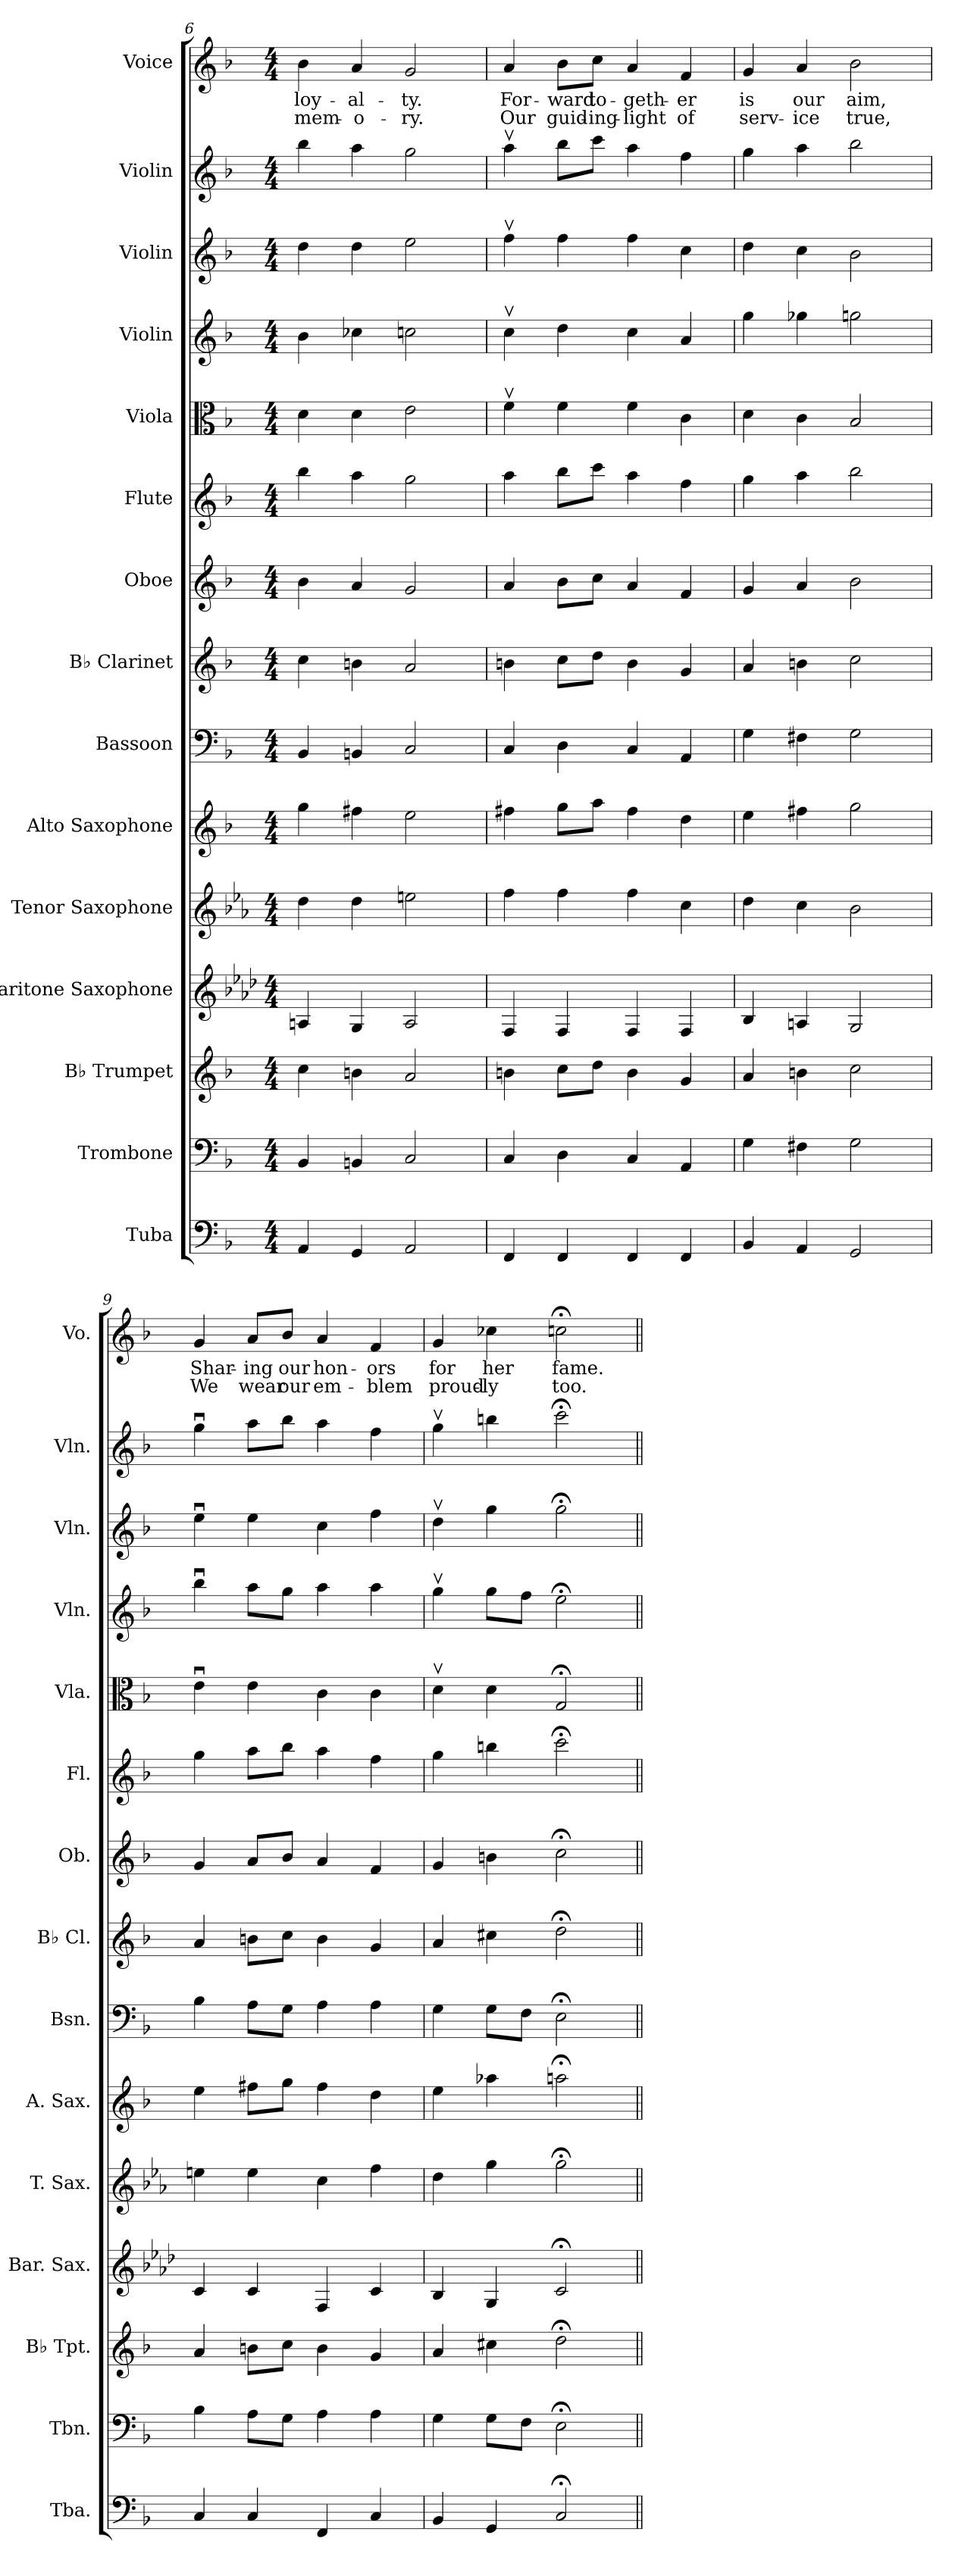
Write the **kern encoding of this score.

**kern	**kern	**kern	**kern	**kern	**kern	**kern	**kern	**kern	**kern	**kern	**kern	**kern	**kern	**kern	**text	**text
*part15	*part14	*part13	*part12	*part11	*part10	*part9	*part8	*part7	*part6	*part5	*part4	*part3	*part2	*part1	*part1	*part1
*staff15	*staff14	*staff13	*staff12	*staff11	*staff10	*staff9	*staff8	*staff7	*staff6	*staff5	*staff4	*staff3	*staff2	*staff1	*staff1	*staff1
*I"Tuba	*I"Trombone	*I"B♭ Trumpet	*I"Baritone Saxophone	*I"Tenor Saxophone	*I"Alto Saxophone	*I"Bassoon	*I"B♭ Clarinet	*I"Oboe	*I"Flute	*I"Viola	*I"Violin	*I"Violin	*I"Violin	*I"Voice	*	*
*I'Tba.	*I'Tbn.	*I'B♭ Tpt.	*I'Bar. Sax.	*I'T. Sax.	*I'A. Sax.	*I'Bsn.	*I'B♭ Cl.	*I'Ob.	*I'Fl.	*I'Vla.	*I'Vln.	*I'Vln.	*I'Vln.	*I'Vo.	*	*
*clefF4	*clefF4	*clefG2	*clefG2	*clefG2	*clefG2	*clefF4	*clefG2	*clefG2	*clefG2	*clefC3	*clefG2	*clefG2	*clefG2	*clefG2	*	*
*	*	*ITrd1c2	*ITrd12c21	*ITrd8c14	*ITrd5c9	*	*ITrd1c2	*	*	*	*	*	*	*	*	*
*k[b-]	*k[b-]	*k[b-e-a-]	*k[b-e-a-d-]	*k[b-e-a-]	*k[b-e-a-d-]	*k[b-]	*k[b-e-a-]	*k[b-]	*k[b-]	*k[b-]	*k[b-]	*k[b-]	*k[b-]	*k[b-]	*	*
*M4/4	*M4/4	*M4/4	*M4/4	*M4/4	*M4/4	*M4/4	*M4/4	*M4/4	*M4/4	*M4/4	*M4/4	*M4/4	*M4/4	*M4/4	*	*
=6	=6	=6	=6	=6	=6	=6	=6	=6	=6	=6	=6	=6	=6	=6	=6	=6
!	!	!	!	!	!	!	!	!	!	!	!	!	!	!	!LO:LY:b	!LO:LY:b
4AA/	4BB-/	4b-\	4AAn/	4d\	4b-\	4BB-/	4b-\	4b-\	4bb-\	4d\	4b-\	4dd\	4bb-\	4b-\	loy-	mem-
!	!	!	!	!	!	!	!	!	!	!	!	!	!	!	!LO:LY:b	!LO:LY:b
4GG/	4BBn/	4an\	4GG/	4d\	4an\	4BBn/	4an\	4a/	4aa\	4d\	4cc-X\	4dd\	4aa\	4a/	-al-	-o-
!	!	!	!	!	!	!	!	!	!	!	!	!	!	!	!LO:LY:b	!LO:LY:b
2AA/	2C/	2g/	2AA/	2en\	2g\	2C/	2g/	2g/	2gg\	2e\	2ccn\	2ee\	2gg\	2g/	-ty.	-ry.
=7	=7	=7	=7	=7	=7	=7	=7	=7	=7	=7	=7	=7	=7	=7	=7	=7
!	!	!	!	!	!	!	!	!	!	!	!	!	!	!	!LO:LY:b	!LO:LY:b
4FF/	4C/	4an\	4FF/	4f\	4an\	4C/	4an\	4a/	4aa\	4fv\	4ccv\	4ffv\	4aav\	4a/	For-	Our
!	!	!	!	!	!	!	!	!	!	!	!	!	!	!	!LO:LY:b	!LO:LY:b
4FF/	4D\	8b-\L	4FF/	4f\	8b-\L	4D\	8b-\L	8b-\L	8bb-\L	4f\	4dd\	4ff\	8bb-\L	8b-\L	-ward	guid-
!	!	!	!	!	!	!	!	!	!	!	!	!	!	!	!LO:LY:b	!LO:LY:b
.	.	8cc\J	.	.	8cc\J	.	8cc\J	8cc\J	8ccc\J	.	.	.	8ccc\J	8cc\J	to-	-ing-
!	!	!	!	!	!	!	!	!	!	!	!	!	!	!	!LO:LY:b	!LO:LY:b
4FF/	4C/	4a\	4FF/	4f\	4a\	4C/	4a\	4a/	4aa\	4f\	4cc\	4ff\	4aa\	4a/	-geth-	-light
!	!	!	!	!	!	!	!	!	!	!	!	!	!	!	!LO:LY:b	!LO:LY:b
4FF/	4AA/	4f/	4FF/	4c\	4f\	4AA/	4f/	4f/	4ff\	4c\	4a/	4cc\	4ff\	4f/	-er	of
=8	=8	=8	=8	=8	=8	=8	=8	=8	=8	=8	=8	=8	=8	=8	=8	=8
!	!	!	!	!	!	!	!	!	!	!	!	!	!	!	!LO:LY:b	!LO:LY:b
4BB-/	4G\	4g/	4BB-/	4d\	4g\	4G\	4g/	4g/	4gg\	4d\	4gg\	4dd\	4gg\	4g/	is	serv-
!	!	!	!	!	!	!	!	!	!	!	!	!	!	!	!LO:LY:b	!LO:LY:b
4AA/	4F#X\	4an\	4AAn/	4c\	4an\	4F#X\	4an\	4a/	4aa\	4c\	4gg-X\	4cc\	4aa\	4a/	our	-ice
!	!	!	!	!	!	!	!	!	!	!	!	!	!	!	!LO:LY:b	!LO:LY:b
2GG/	2G\	2b-\	2GG/	2B-\	2b-\	2G\	2b-\	2b-\	2bb-\	2B-/	2ggn\	2b-\	2bb-\	2b-\	aim,	true,
!!LO:PB:g=z
=9	=9	=9	=9	=9	=9	=9	=9	=9	=9	=9	=9	=9	=9	=9	=9	=9
!	!	!	!	!	!	!	!	!	!	!	!	!	!	!	!LO:LY:b	!LO:LY:b
4C/	4B-\	4g/	4C/	4en\	4g\	4B-\	4g/	4g/	4gg\	4eu\	4bb-u\	4eeu\	4ggu\	4g/	Shar-	We
!	!	!	!	!	!	!	!	!	!	!	!	!	!	!	!LO:LY:b	!LO:LY:b
4C/	8A\L	8an\L	4C/	4e\	8an\L	8A\L	8an\L	8a/L	8aa\L	4e\	8aa\L	4ee\	8aa\L	8a/L	-ing	wear
!	!	!	!	!	!	!	!	!	!	!	!	!	!	!	!LO:LY:b	!LO:LY:b
.	8G\J	8b-\J	.	.	8b-\J	8G\J	8b-\J	8b-/J	8bb-\J	.	8gg\J	.	8bb-\J	8b-/J	our	our
!	!	!	!	!	!	!	!	!	!	!	!	!	!	!	!LO:LY:b	!LO:LY:b
4FF/	4A\	4a\	4FF/	4c\	4a\	4A\	4a\	4a/	4aa\	4c\	4aa\	4cc\	4aa\	4a/	hon-	em-
!	!	!	!	!	!	!	!	!	!	!	!	!	!	!	!LO:LY:b	!LO:LY:b
4C/	4A\	4f/	4C/	4f\	4f\	4A\	4f/	4f/	4ff\	4c\	4aa\	4ff\	4ff\	4f/	-ors	-blem
=10	=10	=10	=10	=10	=10	=10	=10	=10	=10	=10	=10	=10	=10	=10	=10	=10
!	!	!	!	!	!	!	!	!	!	!	!	!	!	!	!LO:LY:b	!LO:LY:b
4BB-/	4G\	4g/	4BB-/	4d\	4g\	4G\	4g/	4g/	4gg\	4dv\	4ggv\	4ddv\	4ggv\	4g/	for	proud-
!	!	!	!	!	!	!	!	!	!	!	!	!	!	!	!LO:LY:b	!LO:LY:b
4GG/	8G\L	4bn\	4GG/	4g\	4cc-X\	8G\L	4bn\	4bn\	4bbn\	4d\	8gg\L	4gg\	4bbn\	4cc-X\	her	-ly
.	8F\J	.	.	.	.	8F\J	.	.	.	.	8ff\J	.	.	.	.	.
!	!	!	!	!	!	!	!	!	!	!	!	!	!	!	!LO:LY:b	!LO:LY:b
2C;</	2E;<\	2cc;<\	2C;</	2g;<\	2ccn;<\	2E;<\	2cc;<\	2cc;<\	2ccc;<\	2G;</	2ee;<\	2gg;<\	2ccc;<\	2ccn;<\	fame.	too.
=||	=||	=||	=||	=||	=||	=||	=||	=||	=||	=||	=||	=||	=||	=||	=||	=||
*-	*-	*-	*-	*-	*-	*-	*-	*-	*-	*-	*-	*-	*-	*-	*-	*-
